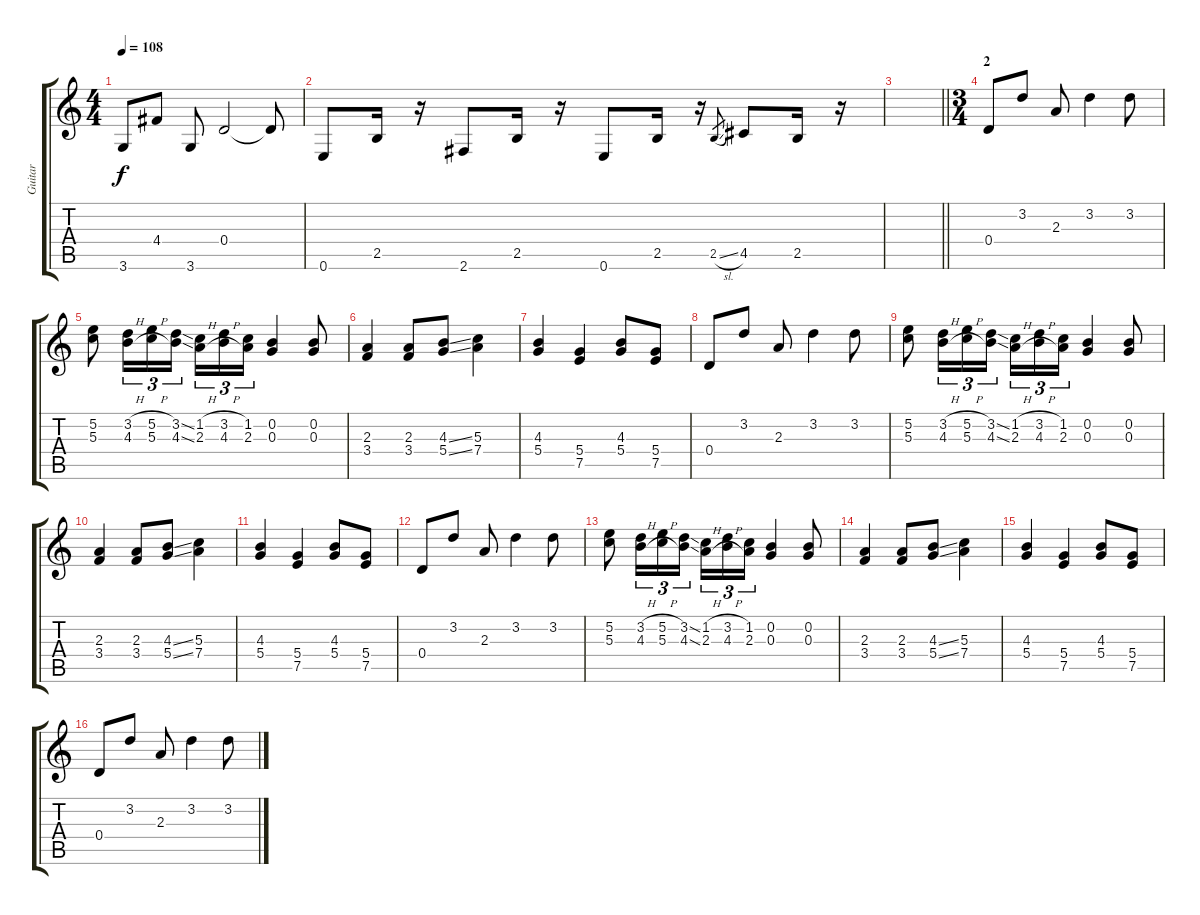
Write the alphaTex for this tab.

\track ("Guitar" "Guitar") {instrument acousticguitarsteel}
\staff {score tabs}
\tuning (E4 B3 G3 D3 A2 E2) {hide}
\ts (4 4)
\tempo 108
\clef g2
\ks c
3.6.8{dy f} 4.4.8 3.6.8 0.4.2 0.4{t}.8 |
0.6.8 2.5.16 r.16 2.6.8 2.5.16 r.16 0.6.8 2.5.16 r.16 2.5{sl}.8{gr} 4.5.8 2.5.16 r.16 |
\barLineRight lightlight
|
\ts (3 4)
\section ("" "2")
0.4.8 3.2.8 2.3.8 3.2.4 3.2.8 |
(5.2 5.3).8 (3.2{h} 4.3{h}).16{tu (3 2)} (5.2{h} 5.3{h}).16{tu (3 2)} (3.2{ss} 4.3{ss}).16{tu (3 2)} (1.2{h} 2.3{h}).16{tu (3 2)} (3.2{h} 4.3{h}).16{tu (3 2)} (1.2 2.3).16{tu (3 2)} (0.2 0.3).4 (0.2 0.3).8 |
(2.3 3.4).4 (2.3 3.4).8 (4.3{ss} 5.4{ss}).8 (5.3 7.4).4 |
(4.3 5.4).4 (5.4 7.5).4 (4.3 5.4).8 (5.4 7.5).8 |
0.4.8 3.2.8 2.3.8 3.2.4 3.2.8 |
(5.2 5.3).8 (3.2{h} 4.3{h}).16{tu (3 2)} (5.2{h} 5.3{h}).16{tu (3 2)} (3.2{ss} 4.3{ss}).16{tu (3 2)} (1.2{h} 2.3{h}).16{tu (3 2)} (3.2{h} 4.3{h}).16{tu (3 2)} (1.2 2.3).16{tu (3 2)} (0.2 0.3).4 (0.2 0.3).8 |
(2.3 3.4).4 (2.3 3.4).8 (4.3{ss} 5.4{ss}).8 (5.3 7.4).4 |
(4.3 5.4).4 (5.4 7.5).4 (4.3 5.4).8 (5.4 7.5).8 |
0.4.8 3.2.8 2.3.8 3.2.4 3.2.8 |
(5.2 5.3).8 (3.2{h} 4.3{h}).16{tu (3 2)} (5.2{h} 5.3{h}).16{tu (3 2)} (3.2{ss} 4.3{ss}).16{tu (3 2)} (1.2{h} 2.3{h}).16{tu (3 2)} (3.2{h} 4.3{h}).16{tu (3 2)} (1.2 2.3).16{tu (3 2)} (0.2 0.3).4 (0.2 0.3).8 |
(2.3 3.4).4 (2.3 3.4).8 (4.3{ss} 5.4{ss}).8 (5.3 7.4).4 |
(4.3 5.4).4 (5.4 7.5).4 (4.3 5.4).8 (5.4 7.5).8 |
0.4.8 3.2.8 2.3.8 3.2.4 3.2.8
